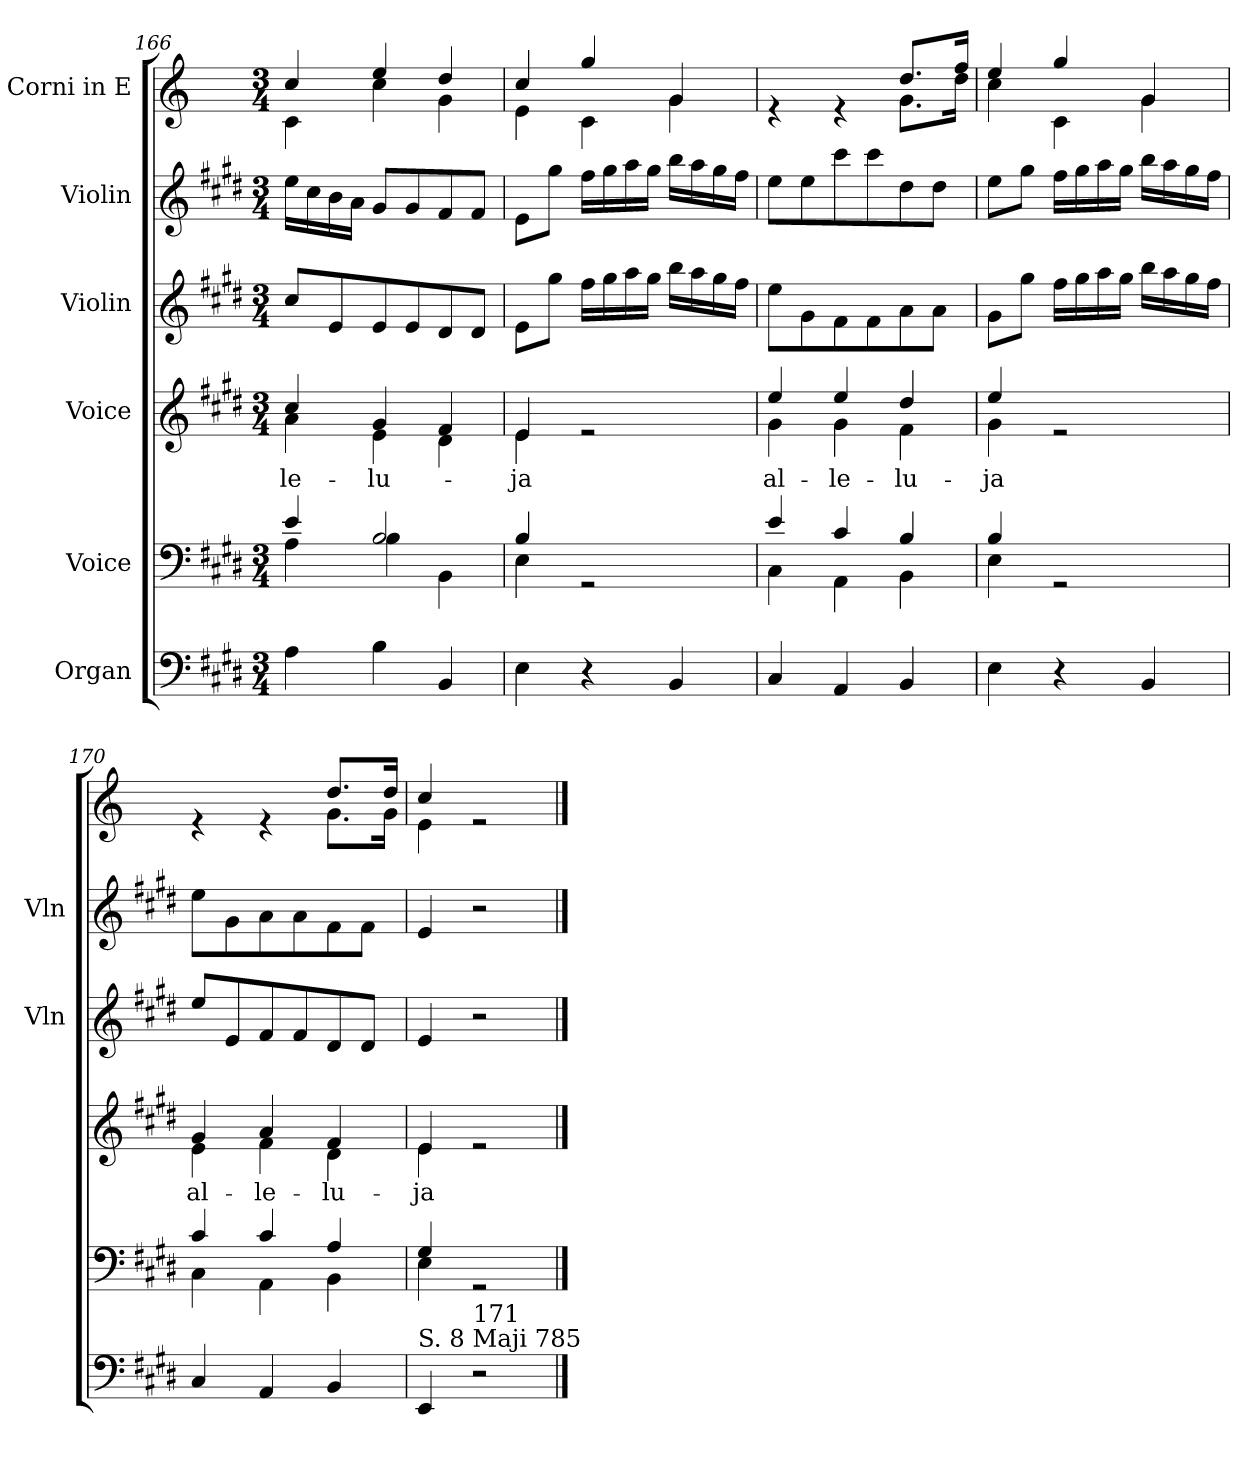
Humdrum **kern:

**kern	**kern	**kern	**text	**kern	**kern	**kern
*part6	*part5	*part4	*part4	*part3	*part2	*part1
*staff6	*staff5	*staff4	*staff4	*staff3	*staff2	*staff1
*I"Organ	*I"Voice	*I"Voice	*	*I"Violin	*I"Violin	*I"Corni in E
*	*	*	*	*I'Vln	*I'Vln	*
*clefF4	*clefF4	*clefG2	*	*clefG2	*clefG2	*clefG2
*	*	*	*	*	*	*ITrd5c8
*k[f#c#g#d#]	*k[f#c#g#d#]	*k[f#c#g#d#]	*	*k[f#c#g#d#]	*k[f#c#g#d#]	*k[f#c#g#d#]
*M3/4	*M3/4	*M3/4	*	*M3/4	*M3/4	*M3/4
=166	=166	=166	=166	=166	=166	=166
*	*^	*	*	*	*	*
!	!	!	!	!LO:LY:b	!	!	!
*	*	*	*^	*	*	*	*^
4A\	4e/	4A\	4cc#/	4a\	-le-	8cc#/L	16ee\LL	4e/	4E\
.	.	.	.	.	.	.	16cc#\	.	.
.	.	.	.	.	.	8e/	16b\	.	.
.	.	.	.	.	.	.	16a\JJ	.	.
!	!	!	!	!	!LO:LY:b	!	!	!	!
4B\	2B/	4B\	4g#/	4e\	-lu-	8e/	8g#/L	4g#/	4e\
.	.	.	.	.	.	8e/	8g#/	.	.
4BB/	.	4BB\	4f#/	4d#\	.	8d#/	8f#/	4f#/	4B\
.	.	.	.	.	.	8d#/J	8f#/J	.	.
!!LO:LB:g=z	!!
=167	=167	=167	=167	=167	=167	=167	=167	=167	=167
!	!	!	!	!	!LO:LY:b	!	!	!	!
4E\	4B/	4E\	4e/	4e\	-ja	8e\L	8e\L	4e/	4G#\
.	.	.	.	.	.	8gg#\J	8gg#\J	.	.
4r	2rGG	2ryy	2re	2ryy	.	16ff#\LL	16ff#\LL	4b/	4E\
.	.	.	.	.	.	16gg#\	16gg#\	.	.
.	.	.	.	.	.	16aa\	16aa\	.	.
.	.	.	.	.	.	16gg#\JJ	16gg#\JJ	.	.
4BB/	.	.	.	.	.	16bb\LL	16bb\LL	4B/	4B\
.	.	.	.	.	.	16aa\	16aa\	.	.
.	.	.	.	.	.	16gg#\	16gg#\	.	.
.	.	.	.	.	.	16ff#\JJ	16ff#\JJ	.	.
=168	=168	=168	=168	=168	=168	=168	=168	=168	=168
!	!	!	!	!	!LO:LY:b	!	!	!	!
4C#/	4e/	4C#\	4ee/	4g#\	al-	8ee\L	8ee\L	4re	2ryy
.	.	.	.	.	.	8g#\	8ee\	.	.
!	!	!	!	!	!LO:LY:b	!	!	!	!
4AA/	4c#/	4AA\	4ee/	4g#\	-le-	8f#\	8ccc#\	4re	.
.	.	.	.	.	.	8f#\	8ccc#\	.	.
!	!	!	!	!	!LO:LY:b	!	!	!	!
4BB/	4B/	4BB\	4dd#/	4f#\	-lu-	8a\	8dd#\	8.f#/L	8.B\L
.	.	.	.	.	.	8a\J	8dd#\J	.	.
.	.	.	.	.	.	.	.	16a/Jk	16f#\Jk
=169	=169	=169	=169	=169	=169	=169	=169	=169	=169
!	!	!	!	!	!LO:LY:b	!	!	!	!
4E\	4B/	4E\	4ee/	4g#\	-ja	8g#\L	8ee\L	4g#/	4e\
.	.	.	.	.	.	8gg#\J	8gg#\J	.	.
4r	2rGG	2ryy	2re	2ryy	.	16ff#\LL	16ff#\LL	4b/	4E\
.	.	.	.	.	.	16gg#\	16gg#\	.	.
.	.	.	.	.	.	16aa\	16aa\	.	.
.	.	.	.	.	.	16gg#\JJ	16gg#\JJ	.	.
4BB/	.	.	.	.	.	16bb\LL	16bb\LL	4B/	4B\
.	.	.	.	.	.	16aa\	16aa\	.	.
.	.	.	.	.	.	16gg#\	16gg#\	.	.
.	.	.	.	.	.	16ff#\JJ	16ff#\JJ	.	.
=170	=170	=170	=170	=170	=170	=170	=170	=170	=170
!	!	!	!	!	!LO:LY:b	!	!	!	!
4C#/	4c#/	4C#\	4g#/	4e\	al-	8ee/L	8ee\L	4re	2ryy
.	.	.	.	.	.	8e/	8g#\	.	.
!	!	!	!	!	!LO:LY:b	!	!	!	!
4AA/	4c#/	4AA\	4a/	4f#\	-le-	8f#/	8a\	4re	.
.	.	.	.	.	.	8f#/	8a\	.	.
!	!	!	!	!	!LO:LY:b	!	!	!	!
4BB/	4A/	4BB\	4f#/	4d#\	-lu-	8d#/	8f#\	8.f#/L	8.B\L
.	.	.	.	.	.	8d#/J	8f#\J	.	.
.	.	.	.	.	.	.	.	16f#/Jk	16B\Jk
=171	=171	=171	=171	=171	=171	=171	=171	=171	=171
!LO:TX:a:t=S. 8 Maji 785	!	!	!	!	!	!	!	!	!
!	!	!	!	!	!LO:LY:b	!	!	!	!
4EE/	4G#/	4E\	4e/	4e\	-ja	4e/	4e/	4e/	4G#\
!LO:TX:a:t=171	!	!	!	!	!	!	!	!	!
2r	2rGG	2ryy	2re	2ryy	.	2r	2r	2re	2ryy
*	*v	*v	*	*	*	*	*	*v	*v
*	*	*v	*v	*	*	*	*
==	==	==	==	==	==	==
*-	*-	*-	*-	*-	*-	*-
